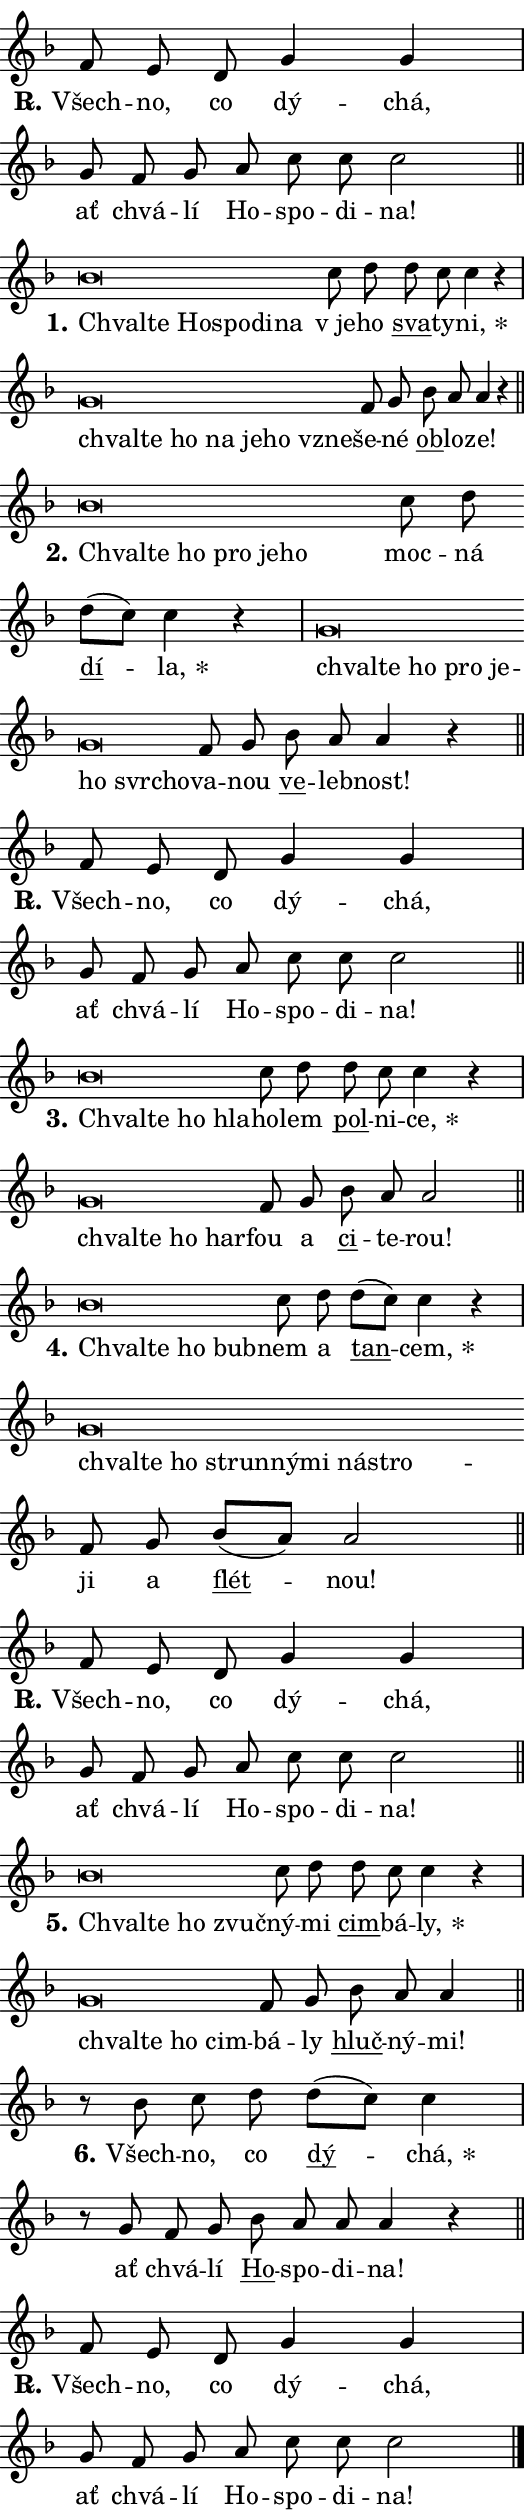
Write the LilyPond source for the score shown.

\version "2.24.0"
\header { tagline = "" }
\paper {
  indent = 0\cm
  top-margin = 0\cm
  right-margin = 0.13\cm % to fit lyric hyphens
  bottom-margin = 0\cm
  left-margin = 0\cm
  paper-width = 9\cm
  page-breaking = #ly:one-page-breaking
  system-system-spacing.basic-distance = #11
  score-system-spacing.basic-distance = #11
  ragged-last = ##f
}


%% Author: Thomas Morley
%% https://lists.gnu.org/archive/html/lilypond-user/2020-05/msg00002.html
#(define (line-position grob)
"Returns position of @var[grob} in current system:
   @code{'start}, if at first time-step
   @code{'end}, if at last time-step
   @code{'middle} otherwise
"
  (let* ((col (ly:item-get-column grob))
         (ln (ly:grob-object col 'left-neighbor))
         (rn (ly:grob-object col 'right-neighbor))
         (col-to-check-left (if (ly:grob? ln) ln col))
         (col-to-check-right (if (ly:grob? rn) rn col))
         (break-dir-left
           (and
             (ly:grob-property col-to-check-left 'non-musical #f)
             (ly:item-break-dir col-to-check-left)))
         (break-dir-right
           (and
             (ly:grob-property col-to-check-right 'non-musical #f)
             (ly:item-break-dir col-to-check-right))))
        (cond ((eqv? 1 break-dir-left) 'start)
              ((eqv? -1 break-dir-right) 'end)
              (else 'middle))))

#(define (tranparent-at-line-position vctor)
  (lambda (grob)
  "Relying on @code{line-position} select the relevant enry from @var{vctor}.
Used to determine transparency,"
    (case (line-position grob)
      ((end) (not (vector-ref vctor 0)))
      ((middle) (not (vector-ref vctor 1)))
      ((start) (not (vector-ref vctor 2))))))

noteHeadBreakVisibility =
#(define-music-function (break-visibility)(vector?)
"Makes @code{NoteHead}s transparent relying on @var{break-visibility}"
#{
  \override NoteHead.transparent =
    #(tranparent-at-line-position break-visibility)
#})

#(define delete-ledgers-for-transparent-note-heads
  (lambda (grob)
    "Reads whether a @code{NoteHead} is transparent.
If so this @code{NoteHead} is removed from @code{'note-heads} from
@var{grob}, which is supposed to be @code{LedgerLineSpanner}.
As a result ledgers are not printed for this @code{NoteHead}"
    (let* ((nhds-array (ly:grob-object grob 'note-heads))
           (nhds-list
             (if (ly:grob-array? nhds-array)
                 (ly:grob-array->list nhds-array)
                 '()))
           ;; Relies on the transparent-property being done before
           ;; Staff.LedgerLineSpanner.after-line-breaking is executed.
           ;; This is fragile ...
           (to-keep
             (remove
               (lambda (nhd)
                 (ly:grob-property nhd 'transparent #f))
               nhds-list)))
      ;; TODO find a better method to iterate over grob-arrays, similiar
      ;; to filter/remove etc for lists
      ;; For now rebuilt from scratch
      (set! (ly:grob-object grob 'note-heads)  '())
      (for-each
        (lambda (nhd)
          (ly:pointer-group-interface::add-grob grob 'note-heads nhd))
        to-keep))))

squashNotes = {
  \override NoteHead.X-extent = #'(-0.2 . 0.2)
  \override NoteHead.Y-extent = #'(-0.75 . 0)
  \override NoteHead.stencil =
    #(lambda (grob)
       (let ((pos (ly:grob-property grob 'staff-position)))
         (begin
           (if (< pos -7) (display "ERROR: Lower brevis then expected\n") (display ""))
           (if (<= pos -6) ly:text-interface::print ly:note-head::print))))
}
unSquashNotes = {
  \revert NoteHead.X-extent
  \revert NoteHead.Y-extent
  \revert NoteHead.stencil
}

hideNotes = \noteHeadBreakVisibility #begin-of-line-visible
unHideNotes = \noteHeadBreakVisibility #all-visible

% work-around for resetting accidentals
% https://lilypond.org/doc/v2.23/Documentation/notation/displaying-rhythms#unmetered-music
cadenzaMeasure = {
  \cadenzaOff
  \partial 1024 s1024
  \cadenzaOn
}

#(define-markup-command (accent layout props text) (markup?)
  "Underline accented syllable"
  (interpret-markup layout props
    #{\markup \override #'(offset . 4.3) \underline { #text }#}))

responsum = \markup \concat {
  "R" \hspace #-1.05 \path #0.1 #'((moveto 0 0.07) (lineto 0.9 0.8)) \hspace #0.05 "."
}

spaceSize = #0.6828661417322834 % exact space size for TeX Gyre Schola

\layout {
  \context {
    \Staff
    \remove "Time_signature_engraver"
    \override LedgerLineSpanner.after-line-breaking = #delete-ledgers-for-transparent-note-heads
  }
  \context {
    \Lyrics {
      \override LyricSpace.minimum-distance = \spaceSize
      \override LyricText.font-name = #"TeX Gyre Schola"
      \override LyricText.font-size = 1
      \override StanzaNumber.font-name = #"TeX Gyre Schola Bold"
      \override StanzaNumber.font-size = 1
    }
  }
  \context {
    \Score 
    \override NoteHead.text =
      #(lambda (grob) 
        (let ((pos (ly:grob-property grob 'staff-position)))
          #{\markup {
            \combine
              \halign #-0.55 \raise #(if (= pos -6) 0 0.5) \override #'(thickness . 2) \draw-line #'(3.2 . 0)
              \musicglyph "noteheads.sM1"
          }#}))
  }
}

% magnetic-lyrics.ily
%
%   written by
%     Jean Abou Samra <jean@abou-samra.fr>
%     Werner Lemberg <wl@gnu.org>
%
%   adapted by
%     Jiri Hon <jiri.hon@gmail.com>
%
% Version 2022-Apr-15

% https://www.mail-archive.com/lilypond-user@gnu.org/msg149350.html

#(define (Left_hyphen_pointer_engraver context)
   "Collect syllable-hyphen-syllable occurrences in lyrics and store
them in properties.  This engraver only looks to the left.  For
example, if the lyrics input is @code{foo -- bar}, it does the
following.

@itemize @bullet
@item
Set the @code{text} property of the @code{LyricHyphen} grob between
@q{foo} and @q{bar} to @code{foo}.

@item
Set the @code{left-hyphen} property of the @code{LyricText} grob with
text @q{foo} to the @code{LyricHyphen} grob between @q{foo} and
@q{bar}.
@end itemize

Use this auxiliary engraver in combination with the
@code{lyric-@/text::@/apply-@/magnetic-@/offset!} hook."
   (let ((hyphen #f)
         (text #f))
     (make-engraver
      (acknowledgers
       ((lyric-syllable-interface engraver grob source-engraver)
        (set! text grob)))
      (end-acknowledgers
       ((lyric-hyphen-interface engraver grob source-engraver)
        ;(when (not (grob::has-interface grob 'lyric-space-interface))
          (set! hyphen grob)));)
      ((stop-translation-timestep engraver)
       (when (and text hyphen)
         (ly:grob-set-object! text 'left-hyphen hyphen))
       (set! text #f)
       (set! hyphen #f)))))

#(define (lyric-text::apply-magnetic-offset! grob)
   "If the space between two syllables is less than the value in
property @code{LyricText@/.details@/.squash-threshold}, move the right
syllable to the left so that it gets concatenated with the left
syllable.

Use this function as a hook for
@code{LyricText@/.after-@/line-@/breaking} if the
@code{Left_@/hyphen_@/pointer_@/engraver} is active."
   (let ((hyphen (ly:grob-object grob 'left-hyphen #f)))
     (when hyphen
       (let ((left-text (ly:spanner-bound hyphen LEFT)))
         (when (grob::has-interface left-text 'lyric-syllable-interface)
           (let* ((common (ly:grob-common-refpoint grob left-text X))
                  (this-x-ext (ly:grob-extent grob common X))
                  (left-x-ext
                   (begin
                     ;; Trigger magnetism for left-text.
                     (ly:grob-property left-text 'after-line-breaking)
                     (ly:grob-extent left-text common X)))
                  ;; `delta` is the gap width between two syllables.
                  (delta (- (interval-start this-x-ext)
                            (interval-end left-x-ext)))
                  (details (ly:grob-property grob 'details))
                  (threshold (assoc-get 'squash-threshold details 0.2)))
             (when (< delta threshold)
               (let* (;; We have to manipulate the input text so that
                      ;; ligatures crossing syllable boundaries are not
                      ;; disabled.  For languages based on the Latin
                      ;; script this is essentially a beautification.
                      ;; However, for non-Western scripts it can be a
                      ;; necessity.
                      (lt (ly:grob-property left-text 'text))
                      (rt (ly:grob-property grob 'text))
                      (is-space (grob::has-interface hyphen 'lyric-space-interface))
                      (space (if is-space " " ""))
                      (extra-delta (if is-space spaceSize 0))
                      ;; Append new syllable.
                      (ltrt-space (if (and (string? lt) (string? rt))
                                (string-append lt space rt)
                                (make-concat-markup (list lt space rt))))
                      ;; Right-align `ltrt` to the right side.
                      (ltrt-space-markup (grob-interpret-markup
                               grob
                               (make-translate-markup
                                (cons (interval-length this-x-ext) 0)
                                (make-right-align-markup ltrt-space)))))
                 (begin
                   ;; Don't print `left-text`.
                   (ly:grob-set-property! left-text 'stencil #f)
                   ;; Set text and stencil (which holds all collected
                   ;; syllables so far) and shift it to the left.
                   (ly:grob-set-property! grob 'text ltrt-space)
                   (ly:grob-set-property! grob 'stencil ltrt-space-markup)
                   (ly:grob-translate-axis! grob (- (- delta extra-delta)) X))))))))))


#(define (lyric-hyphen::displace-bounds-first grob)
   ;; Make very sure this callback isn't triggered too early.
   (let ((left (ly:spanner-bound grob LEFT))
         (right (ly:spanner-bound grob RIGHT)))
     (ly:grob-property left 'after-line-breaking)
     (ly:grob-property right 'after-line-breaking)
     (ly:lyric-hyphen::print grob)))

squashThreshold = #0.4

\layout {
  \context {
    \Lyrics
    \consists #Left_hyphen_pointer_engraver
    \override LyricText.after-line-breaking =
      #lyric-text::apply-magnetic-offset!
    \override LyricHyphen.stencil = #lyric-hyphen::displace-bounds-first
    \override LyricText.details.squash-threshold = \squashThreshold
    \override LyricHyphen.minimum-distance = 0
    \override LyricHyphen.minimum-length = \squashThreshold
  }
}

squashText = \override LyricText.details.squash-threshold = 9999
unSquashText = \override LyricText.details.squash-threshold = \squashThreshold

leftText = \override LyricText.self-alignment-X = #LEFT
unLeftText = \revert LyricText.self-alignment-X

starOffset = #(lambda (grob) 
                (let ((x_offset (ly:self-alignment-interface::aligned-on-x-parent grob)))
                  (if (= x_offset 0) 0 (+ x_offset 1.2))))

star = #(define-music-function (syllable)(string?)
"Append star separator at the end of a syllable"
#{
  \once \override LyricText.X-offset = #starOffset
  \lyricmode { \markup {
    #syllable
    \override #'((font-name . "TeX Gyre Schola Bold")) \hspace #0.2 \lower #0.65 \larger "*"
  } }
#})

starAccent = #(define-music-function (syllable)(string?)
"Append star separator at the end of a syllable and make accent"
#{
  \once \override LyricText.X-offset = #starOffset
  \lyricmode { \markup {
    \accent #syllable
    \override #'((font-name . "TeX Gyre Schola Bold")) \hspace #0.2 \lower #0.65 \larger "*"
  } }
#})

breath = #(define-music-function (syllable)(string?)
"Append breathing indicator at the end of a syllable"
#{
  \lyricmode { \markup { #syllable "+" } }
#})

optionalBreath = #(define-music-function (syllable)(string?)
"Append optional breathing indicator at the end of a syllable"
#{
  \lyricmode { \markup { #syllable "(+)" } }
#})


\score {
    <<
        \new Voice = "melody" { \cadenzaOn \key f \major \relative { f'8 e d g4 g \cadenzaMeasure \bar "|" g8 f g a c c c2 \cadenzaMeasure \bar "||" \break } }
        \new Lyrics \lyricsto "melody" { \lyricmode { \set stanza = \responsum
Všech -- no, co dý -- chá, ať chvá -- lí Ho -- spo -- di -- na! } }
    >>
    \layout {}
}

\score {
    <<
        \new Voice = "melody" { \cadenzaOn \key f \major \relative { \squashNotes bes'\breve*1/16 \hideNotes \breve*1/16 \bar "" \breve*1/16 \bar "" \breve*1/16 \bar "" \breve*1/16 \breve*1/16 \bar "" \unHideNotes \unSquashNotes c8 d \bar "" d c c4 r \cadenzaMeasure \bar "|" \squashNotes g\breve*1/16 \hideNotes \breve*1/16 \bar "" \breve*1/16 \bar "" \breve*1/16 \bar "" \breve*1/16 \bar "" \breve*1/16 \breve*1/16 \bar "" \unHideNotes \unSquashNotes f8 g \bar "" bes a a4 r \cadenzaMeasure \bar "||" \break } }
        \new Lyrics \lyricsto "melody" { \lyricmode { \set stanza = "1."
\leftText Chval -- \squashText te Ho -- spo -- di -- na \unLeftText \unSquashText "v je" -- ho \markup \accent sva -- ty -- \star ni, \leftText chval -- \squashText te ho na je -- ho vzne -- \unLeftText \unSquashText še -- né \markup \accent ob -- lo -- ze! } }
    >>
    \layout {}
}

\score {
    <<
        \new Voice = "melody" { \cadenzaOn \key f \major \relative { \squashNotes bes'\breve*1/16 \hideNotes \breve*1/16 \bar "" \breve*1/16 \bar "" \breve*1/16 \bar "" \breve*1/16 \breve*1/16 \bar "" \unHideNotes \unSquashNotes c8 d \bar "" d[( c)] c4 r \cadenzaMeasure \bar "|" \squashNotes g\breve*1/16 \hideNotes \breve*1/16 \bar "" \breve*1/16 \bar "" \breve*1/16 \bar "" \breve*1/16 \bar "" \breve*1/16 \bar "" \breve*1/16 \breve*1/16 \bar "" \unHideNotes \unSquashNotes f8 g \bar "" bes a a4 r \cadenzaMeasure \bar "||" \break } }
        \new Lyrics \lyricsto "melody" { \lyricmode { \set stanza = "2."
\leftText Chval -- \squashText te ho pro je -- ho \unLeftText \unSquashText moc -- ná \markup \accent dí -- \star la, \leftText chval -- \squashText te ho pro je -- ho svr -- cho -- \unLeftText \unSquashText va -- nou \markup \accent ve -- leb -- nost! } }
    >>
    \layout {}
}

\score {
    <<
        \new Voice = "melody" { \cadenzaOn \key f \major \relative { f'8 e d g4 g \cadenzaMeasure \bar "|" g8 f g a c c c2 \cadenzaMeasure \bar "||" \break } }
        \new Lyrics \lyricsto "melody" { \lyricmode { \set stanza = \responsum
Všech -- no, co dý -- chá, ať chvá -- lí Ho -- spo -- di -- na! } }
    >>
    \layout {}
}

\score {
    <<
        \new Voice = "melody" { \cadenzaOn \key f \major \relative { \squashNotes bes'\breve*1/16 \hideNotes \breve*1/16 \bar "" \breve*1/16 \breve*1/16 \bar "" \unHideNotes \unSquashNotes c8 d \bar "" d c c4 r \cadenzaMeasure \bar "|" \squashNotes g\breve*1/16 \hideNotes \breve*1/16 \bar "" \breve*1/16 \breve*1/16 \bar "" \unHideNotes \unSquashNotes f8 g \bar "" bes a a2 \cadenzaMeasure \bar "||" \break } }
        \new Lyrics \lyricsto "melody" { \lyricmode { \set stanza = "3."
\leftText Chval -- \squashText te ho hla -- \unLeftText \unSquashText ho -- lem \markup \accent pol -- ni -- \star ce, \leftText chval -- \squashText te ho har -- \unLeftText \unSquashText fou a \markup \accent ci -- te -- rou! } }
    >>
    \layout {}
}

\score {
    <<
        \new Voice = "melody" { \cadenzaOn \key f \major \relative { \squashNotes bes'\breve*1/16 \hideNotes \breve*1/16 \bar "" \breve*1/16 \breve*1/16 \bar "" \unHideNotes \unSquashNotes c8 d \bar "" d[( c)] c4 r \cadenzaMeasure \bar "|" \squashNotes g\breve*1/16 \hideNotes \breve*1/16 \bar "" \breve*1/16 \bar "" \breve*1/16 \bar "" \breve*1/16 \bar "" \breve*1/16 \bar "" \breve*1/16 \breve*1/16 \bar "" \unHideNotes \unSquashNotes f8 g \bar "" bes[( a)] a2 \cadenzaMeasure \bar "||" \break } }
        \new Lyrics \lyricsto "melody" { \lyricmode { \set stanza = "4."
\leftText Chval -- \squashText te ho bub -- \unLeftText \unSquashText nem a \markup \accent tan -- \star cem, \leftText chval -- \squashText te ho strun -- ný -- mi ná -- stro -- \unLeftText \unSquashText ji a \markup \accent flét -- nou! } }
    >>
    \layout {}
}

\score {
    <<
        \new Voice = "melody" { \cadenzaOn \key f \major \relative { f'8 e d g4 g \cadenzaMeasure \bar "|" g8 f g a c c c2 \cadenzaMeasure \bar "||" \break } }
        \new Lyrics \lyricsto "melody" { \lyricmode { \set stanza = \responsum
Všech -- no, co dý -- chá, ať chvá -- lí Ho -- spo -- di -- na! } }
    >>
    \layout {}
}

\score {
    <<
        \new Voice = "melody" { \cadenzaOn \key f \major \relative { \squashNotes bes'\breve*1/16 \hideNotes \breve*1/16 \bar "" \breve*1/16 \breve*1/16 \bar "" \unHideNotes \unSquashNotes c8 d \bar "" d c c4 r \cadenzaMeasure \bar "|" \squashNotes g\breve*1/16 \hideNotes \breve*1/16 \bar "" \breve*1/16 \breve*1/16 \bar "" \unHideNotes \unSquashNotes f8 g \bar "" bes a a4 \cadenzaMeasure \bar "||" \break } }
        \new Lyrics \lyricsto "melody" { \lyricmode { \set stanza = "5."
\leftText Chval -- \squashText te ho zvuč -- \unLeftText \unSquashText ný -- mi \markup \accent cim -- bá -- \star ly, \leftText chval -- \squashText te ho cim -- \unLeftText \unSquashText bá -- ly \markup \accent hluč -- ný -- mi! } }
    >>
    \layout {}
}

\score {
    <<
        \new Voice = "melody" { \cadenzaOn \key f \major \relative { r8 bes' c8 d \bar "" d[( c)] c4 \cadenzaMeasure \bar "|" r8 g8 f8 g \bar "" bes a a a4 r \cadenzaMeasure \bar "||" \break } }
        \new Lyrics \lyricsto "melody" { \lyricmode { \set stanza = "6."
Všech -- no, co \markup \accent dý -- \star chá, ať chvá -- lí \markup \accent Ho -- spo -- di -- na! } }
    >>
    \layout {}
}

\score {
    <<
        \new Voice = "melody" { \cadenzaOn \key f \major \relative { f'8 e d g4 g \cadenzaMeasure \bar "|" g8 f g a c c c2 \cadenzaMeasure \bar "||" \break } \bar "|." }
        \new Lyrics \lyricsto "melody" { \lyricmode { \set stanza = \responsum
Všech -- no, co dý -- chá, ať chvá -- lí Ho -- spo -- di -- na! } }
    >>
    \layout {}
}
